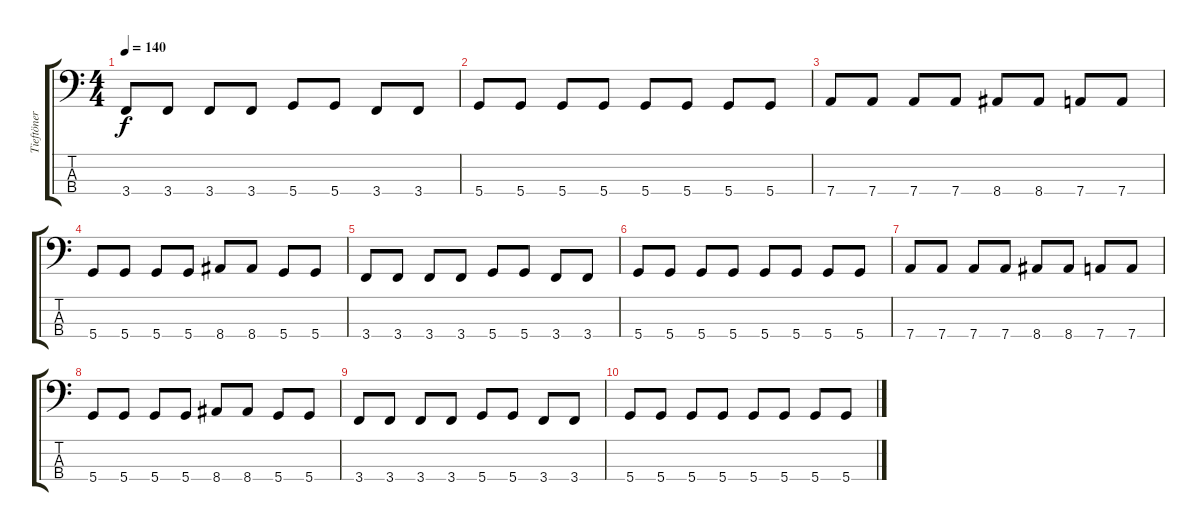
\track ("Tieftöner" "Tieftöner") {instrument electricbasspick}
\staff {score tabs}
\tuning (G2 D2 A1 D1) {hide}
\ts (4 4)
\tempo 140
\clef f4
\ks c
3.4.8{dy f} 3.4.8 3.4.8 3.4.8 5.4.8 5.4.8 3.4.8 3.4.8 |
5.4.8 5.4.8 5.4.8 5.4.8 5.4.8 5.4.8 5.4.8 5.4.8 |
7.4.8 7.4.8 7.4.8 7.4.8 8.4.8 8.4.8 7.4.8 7.4.8 |
5.4.8 5.4.8 5.4.8 5.4.8 8.4.8 8.4.8 5.4.8 5.4.8 |
3.4.8 3.4.8 3.4.8 3.4.8 5.4.8 5.4.8 3.4.8 3.4.8 |
5.4.8 5.4.8 5.4.8 5.4.8 5.4.8 5.4.8 5.4.8 5.4.8 |
7.4.8 7.4.8 7.4.8 7.4.8 8.4.8 8.4.8 7.4.8 7.4.8 |
5.4.8 5.4.8 5.4.8 5.4.8 8.4.8 8.4.8 5.4.8 5.4.8 |
3.4.8 3.4.8 3.4.8 3.4.8 5.4.8 5.4.8 3.4.8 3.4.8 |
5.4.8 5.4.8 5.4.8 5.4.8 5.4.8 5.4.8 5.4.8 5.4.8
